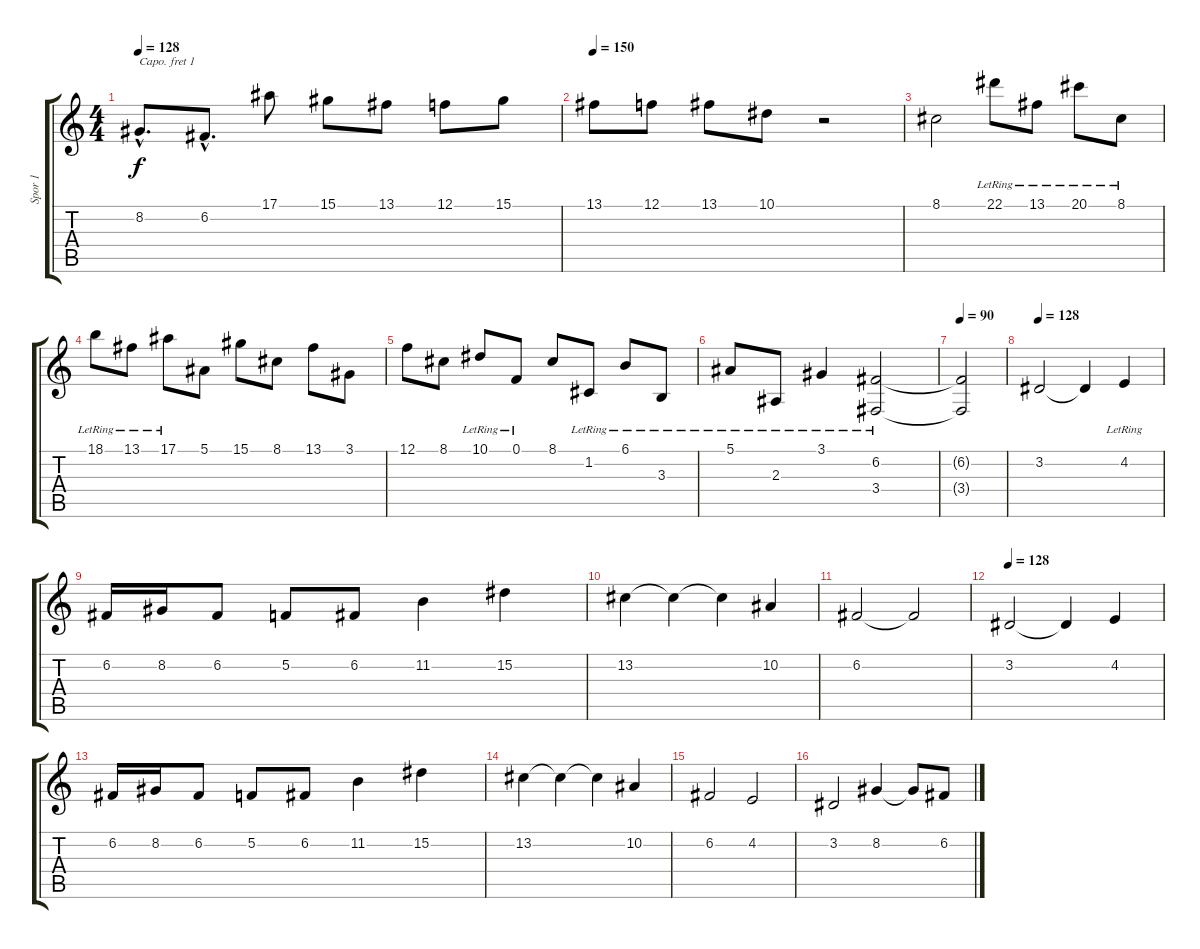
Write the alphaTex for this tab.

\track ("Spor 1" "Spor 1") {instrument acousticgrandpiano}
\staff {score tabs}
\capo 1
\tuning (E4 B3 G3 D3 A2 E2) {hide}
\ts (4 4)
\tempo 128
\clef g2
\ks c
8.2{hac}.8{d dy f} 6.2{hac}.8{d} 17.1.8 15.1.8 13.1.8 12.1.8 15.1.8 |
\tempo 150
13.1.8 12.1.8 13.1.8 10.1.8 r.2 |
8.1.2 22.1{lr}.8 13.1{lr}.8 20.1{lr}.8 8.1{lr}.8 |
18.1{lr}.8 13.1{lr}.8 17.1{lr}.8 5.1.8 15.1.8 8.1.8 13.1.8 3.1.8 |
12.1.8 8.1.8 10.1{lr}.8 0.1{lr}.8 8.1.8 1.2{lr}.8 6.1{lr}.8 3.3{lr}.8 |
5.1{lr}.8 2.3{lr}.8 3.1{lr}.4 (6.2{lr} 3.4{lr}).2 |
\tempo 90
(6.2{t} 3.4{t}).2 |
\tempo 128
3.2.2 3.2{t}.4 4.2{lr}.4 |
6.2.16 8.2.16 6.2.8 5.2.8 6.2.8 11.2.4 15.2.4 |
13.2.4 13.2{t}.4 13.2{t}.4 10.2.4 |
6.2.2 6.2{t}.2 |
\tempo 128
3.2.2 3.2{t}.4 4.2.4 |
6.2.16 8.2.16 6.2.8 5.2.8 6.2.8 11.2.4 15.2.4 |
13.2.4 13.2{t}.4 13.2{t}.4 10.2.4 |
6.2.2 4.2.2 |
3.2.2 8.2.4 8.2{t}.8 6.2.8
